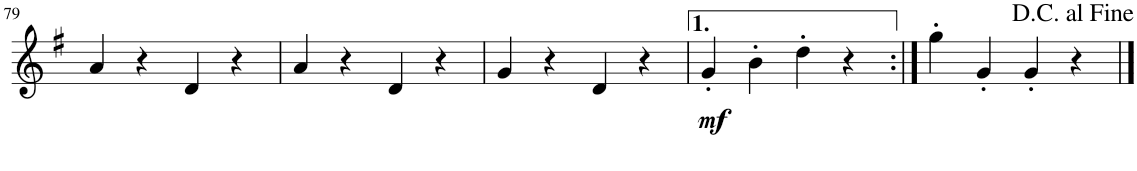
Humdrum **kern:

**kern	**dynam
*part1	*part1
*staff1	*staff1
*I"Flauta 4	*
*I'Fl	*
*clefG2	*
*k[f#]	*
*M4/4	*
=78	=78
2.g/	.
4r	.
!!LO:PB:g=z
=79	=79
4a/	.
4r	.
4d/	.
4r	.
=80	=80
4a/	.
4r	.
4d/	.
4r	.
=81	=81
4g/	.
4r	.
4d/	.
4r	.
=82	=82
!	!LO:DY:b
4g'/	mf
4b'\	.
4dd'\	.
4r	.
=:|!	=:|!
*-	*-
